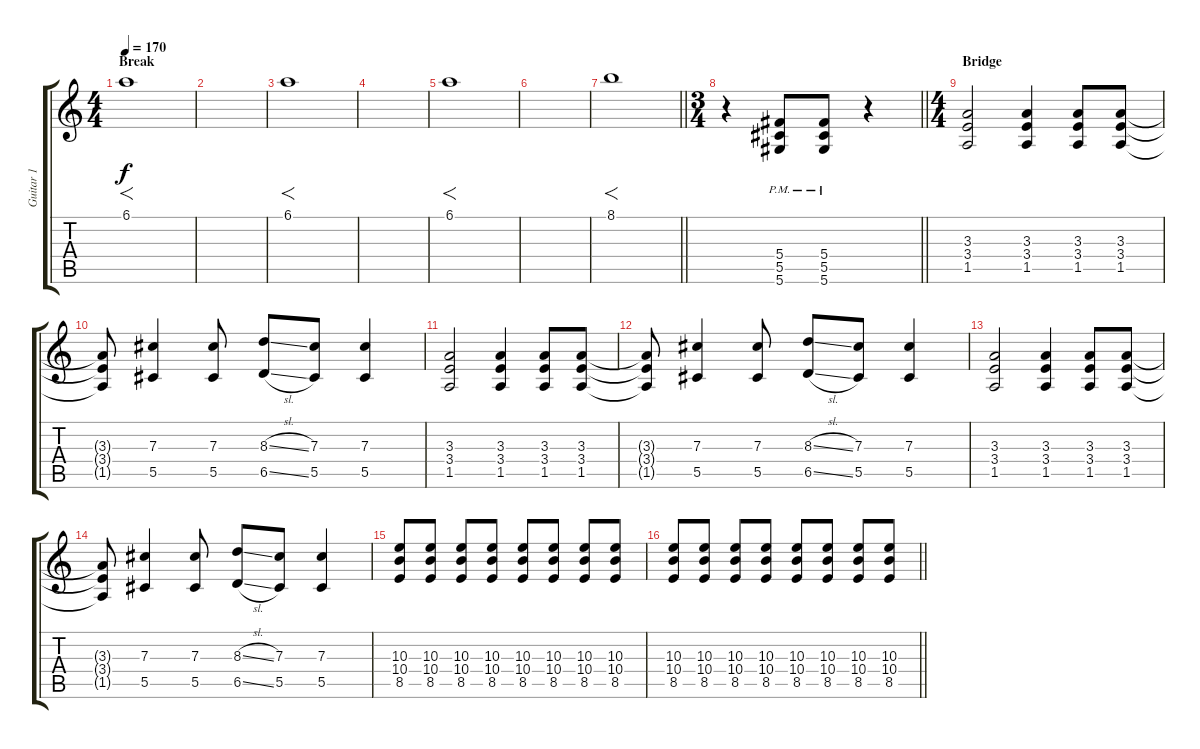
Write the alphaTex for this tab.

\track ("Guitar 1" "Guitar 1") {instrument distortionguitar}
\staff {score tabs}
\tuning (Eb4 Bb3 Gb3 Db3 Ab2 Eb2) {hide}
\ts (4 4)
\section ("" "Break")
\tempo 170
\clef g2
\ks c
6.1.1{f dy f} |
|
6.1.1{f} |
|
6.1.1{f} |
|
\barLineRight lightlight
8.1.1{f} |
\ts (3 4)
\barLineRight lightlight
r.4{instrument distortionguitar} (5.4{pm} 5.5{pm} 5.6{pm}).8 (5.4{pm} 5.5{pm} 5.6{pm}).8 r.4 |
\ts (4 4)
\section ("" "Bridge")
(3.3 3.4 1.5).2 (3.3 3.4 1.5).4 (3.3 3.4 1.5).8 (3.3 3.4 1.5).8 |
(3.3{t} 3.4{t} 1.5{t}).8 (7.3 5.5).4 (7.3 5.5).8 (8.3{sl} 6.5{sl}).8 (7.3 5.5).8 (7.3 5.5).4 |
(3.3 3.4 1.5).2 (3.3 3.4 1.5).4 (3.3 3.4 1.5).8 (3.3 3.4 1.5).8 |
(3.3{t} 3.4{t} 1.5{t}).8 (7.3 5.5).4 (7.3 5.5).8 (8.3{sl} 6.5{sl}).8 (7.3 5.5).8 (7.3 5.5).4 |
(3.3 3.4 1.5).2 (3.3 3.4 1.5).4 (3.3 3.4 1.5).8 (3.3 3.4 1.5).8 |
(3.3{t} 3.4{t} 1.5{t}).8 (7.3 5.5).4 (7.3 5.5).8 (8.3{sl} 6.5{sl}).8 (7.3 5.5).8 (7.3 5.5).4 |
(10.3 10.4 8.5).8 (10.3 10.4 8.5).8 (10.3 10.4 8.5).8 (10.3 10.4 8.5).8 (10.3 10.4 8.5).8 (10.3 10.4 8.5).8 (10.3 10.4 8.5).8 (10.3 10.4 8.5).8 |
\barLineRight lightlight
(10.3 10.4 8.5).8 (10.3 10.4 8.5).8 (10.3 10.4 8.5).8 (10.3 10.4 8.5).8 (10.3 10.4 8.5).8 (10.3 10.4 8.5).8 (10.3 10.4 8.5).8 (10.3 10.4 8.5).8
